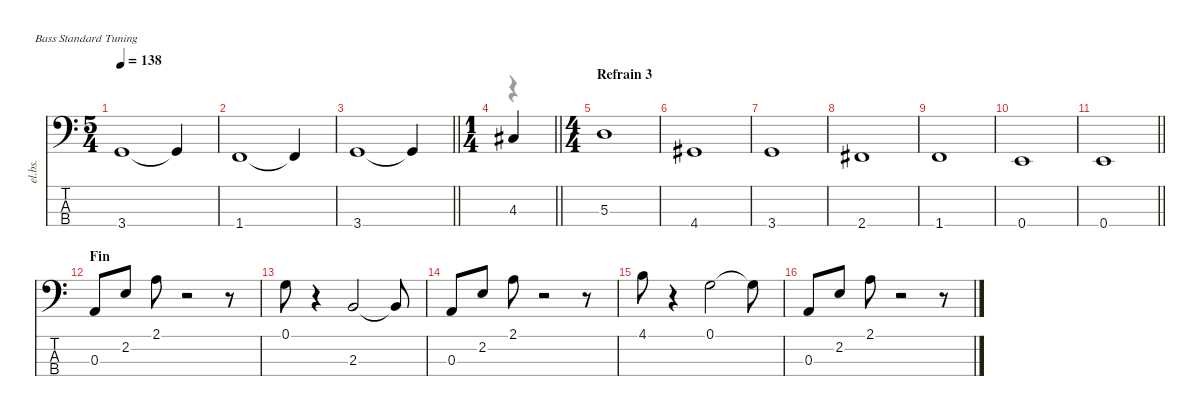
\defaultSystemsLayout 4
\hideDynamics
\bracketExtendMode nobrackets
\track ("Basse" "el.bs.") {instrument electricbassfinger}
\staff {score tabs}
\tuning (G2 D2 A1 E1)
\voice
\ts (5 4)
\tempo 138
\clef f4
\ks aminor
3.4.1{dy f beam Up} 3.4{t}.4{beam Up} |
1.4.1{beam Up} 1.4{t}.4{beam Up} |
\barLineRight lightlight
3.4.1{beam Up} 3.4{t}.4{beam Up} |
\ts (1 4)
\beaming (8 2)
\barLineRight lightlight
4.3{acc #}.4{beam Up} |
\ts (4 4)
\beaming (8 2 2 2 2)
\section ("" "Refrain 3")
5.3.1{beam Down} |
4.4{acc #}.1{beam Up} |
3.4.1{beam Up} |
2.4{acc #}.1{beam Up} |
1.4.1{beam Up} |
0.4.1{beam Up} |
\barLineRight lightlight
0.4.1{beam Up} |
\section ("" "Fin")
0.3.8{beam Up} 2.2.8{beam Up} 2.1.8{beam Down} r.2{beam Down} r.8{beam Down} |
0.1.8{beam Down} r.4{beam Down} 2.3.2{beam Up} 2.3{t}.8{beam Up} |
0.3.8{beam Up} 2.2.8{beam Up} 2.1.8{beam Down} r.2{beam Down} r.8{beam Down} |
4.1.8{beam Down} r.4{beam Down} 0.1.2{beam Down} 0.1{t}.8{beam Down} |
0.3.8{beam Up} 2.2.8{beam Up} 2.1.8{beam Down} r.2{beam Down} r.8{beam Down}
\voice
\clef f4
\ottava regular
\simile none
\ks aminor
|
|
\barLineRight lightlight
|
\barLineRight lightlight
r.4{dy mf beam Down} |
|
|
|
|
|
|
\barLineRight lightlight
|
|
|
|
|
